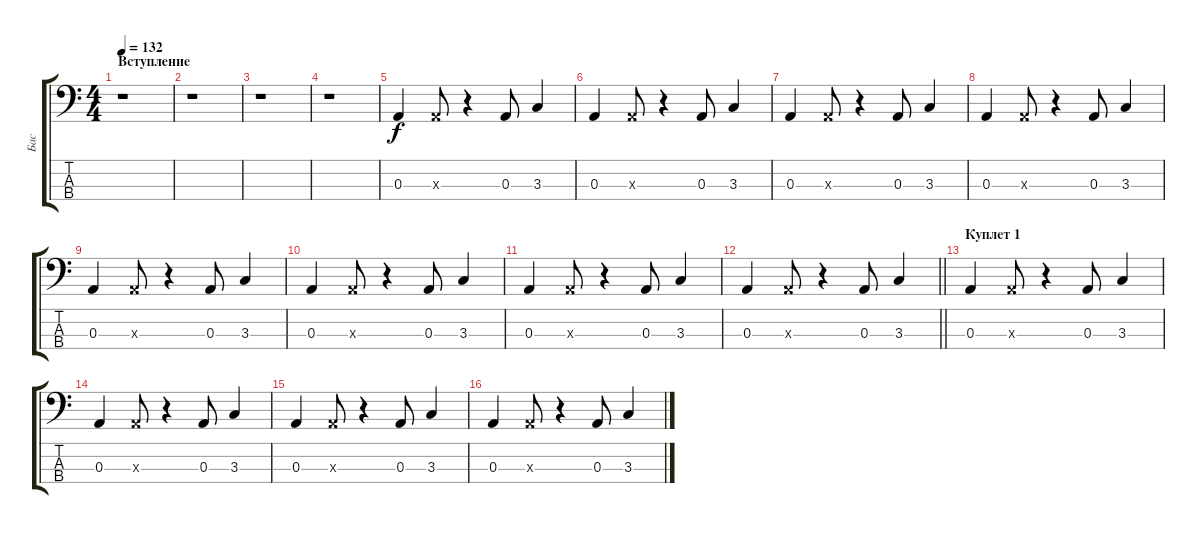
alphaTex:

\track ("Бас" "Бас") {instrument electricbassfinger}
\staff {score tabs}
\tuning (G2 D2 A1 E1) {hide}
\ts (4 4)
\section ("" "Вступление")
\tempo 132
\clef f4
\ks c
r.1{dy f instrument electricbassfinger} |
r.1 |
r.1 |
r.1 |
0.3.4 0.3{x}.8 r.4 0.3.8 3.3.4 |
0.3.4 0.3{x}.8 r.4 0.3.8 3.3.4 |
0.3.4 0.3{x}.8 r.4 0.3.8 3.3.4 |
0.3.4 0.3{x}.8 r.4 0.3.8 3.3.4 |
0.3.4 0.3{x}.8 r.4 0.3.8 3.3.4 |
0.3.4 0.3{x}.8 r.4 0.3.8 3.3.4 |
0.3.4 0.3{x}.8 r.4 0.3.8 3.3.4 |
\barLineRight lightlight
0.3.4 0.3{x}.8 r.4 0.3.8 3.3.4 |
\section ("" "Куплет 1")
0.3.4 0.3{x}.8 r.4 0.3.8 3.3.4 |
0.3.4 0.3{x}.8 r.4 0.3.8 3.3.4 |
0.3.4 0.3{x}.8 r.4 0.3.8 3.3.4 |
0.3.4 0.3{x}.8 r.4 0.3.8 3.3.4
